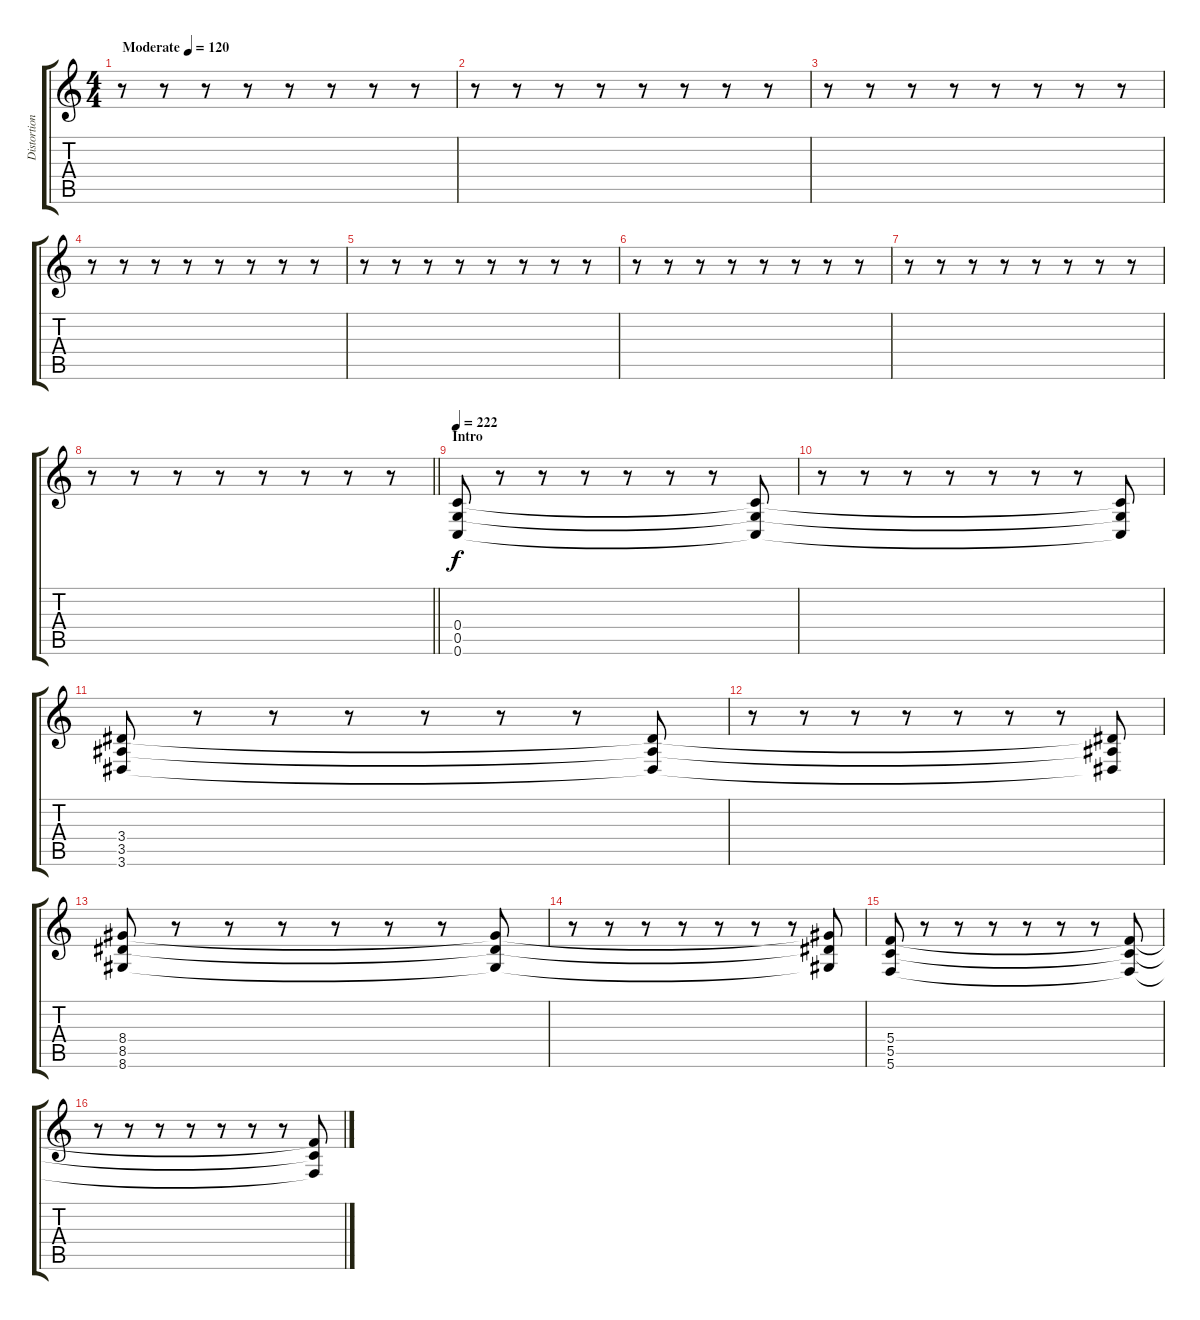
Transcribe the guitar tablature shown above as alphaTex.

\track ("Distortion 1" "Distortion") {instrument distortionguitar}
\staff {score tabs}
\tuning (D4 A3 F3 C3 G2 C2) {hide}
\ts (4 4)
\tempo (120 "Moderate")
\clef g2
\ks c
r.8{dy f instrument distortionguitar} r.8 r.8 r.8 r.8 r.8 r.8 r.8 |
r.8 r.8 r.8 r.8 r.8 r.8 r.8 r.8 |
r.8 r.8 r.8 r.8 r.8 r.8 r.8 r.8 |
r.8 r.8 r.8 r.8 r.8 r.8 r.8 r.8 |
r.8 r.8 r.8 r.8 r.8 r.8 r.8 r.8 |
r.8 r.8 r.8 r.8 r.8 r.8 r.8 r.8 |
r.8 r.8 r.8 r.8 r.8 r.8 r.8 r.8 |
\barLineRight lightlight
r.8 r.8 r.8 r.8 r.8 r.8 r.8 r.8 |
\section ("" "Intro")
\tempo 222
(0.4 0.5 0.6).8 r.8 r.8 r.8 r.8 r.8 r.8 (0.4{t} 0.5{t} 0.6{t}).8 |
r.8 r.8 r.8 r.8 r.8 r.8 r.8 (0.4{t} 0.5{t} 0.6{t}).8 |
(3.4 3.5 3.6).8 r.8 r.8 r.8 r.8 r.8 r.8 (3.4{t} 3.5{t} 3.6{t}).8 |
r.8 r.8 r.8 r.8 r.8 r.8 r.8 (3.4{t} 3.5{t} 3.6{t}).8 |
(8.4 8.5 8.6).8 r.8 r.8 r.8 r.8 r.8 r.8 (8.4{t} 8.5{t} 8.6{t}).8 |
r.8 r.8 r.8 r.8 r.8 r.8 r.8 (8.4{t} 8.5{t} 8.6{t}).8 |
(5.4 5.5 5.6).8 r.8 r.8 r.8 r.8 r.8 r.8 (5.4{t} 5.5{t} 5.6{t}).8 |
r.8 r.8 r.8 r.8 r.8 r.8 r.8 (5.4{t} 5.5{t} 5.6{t}).8
